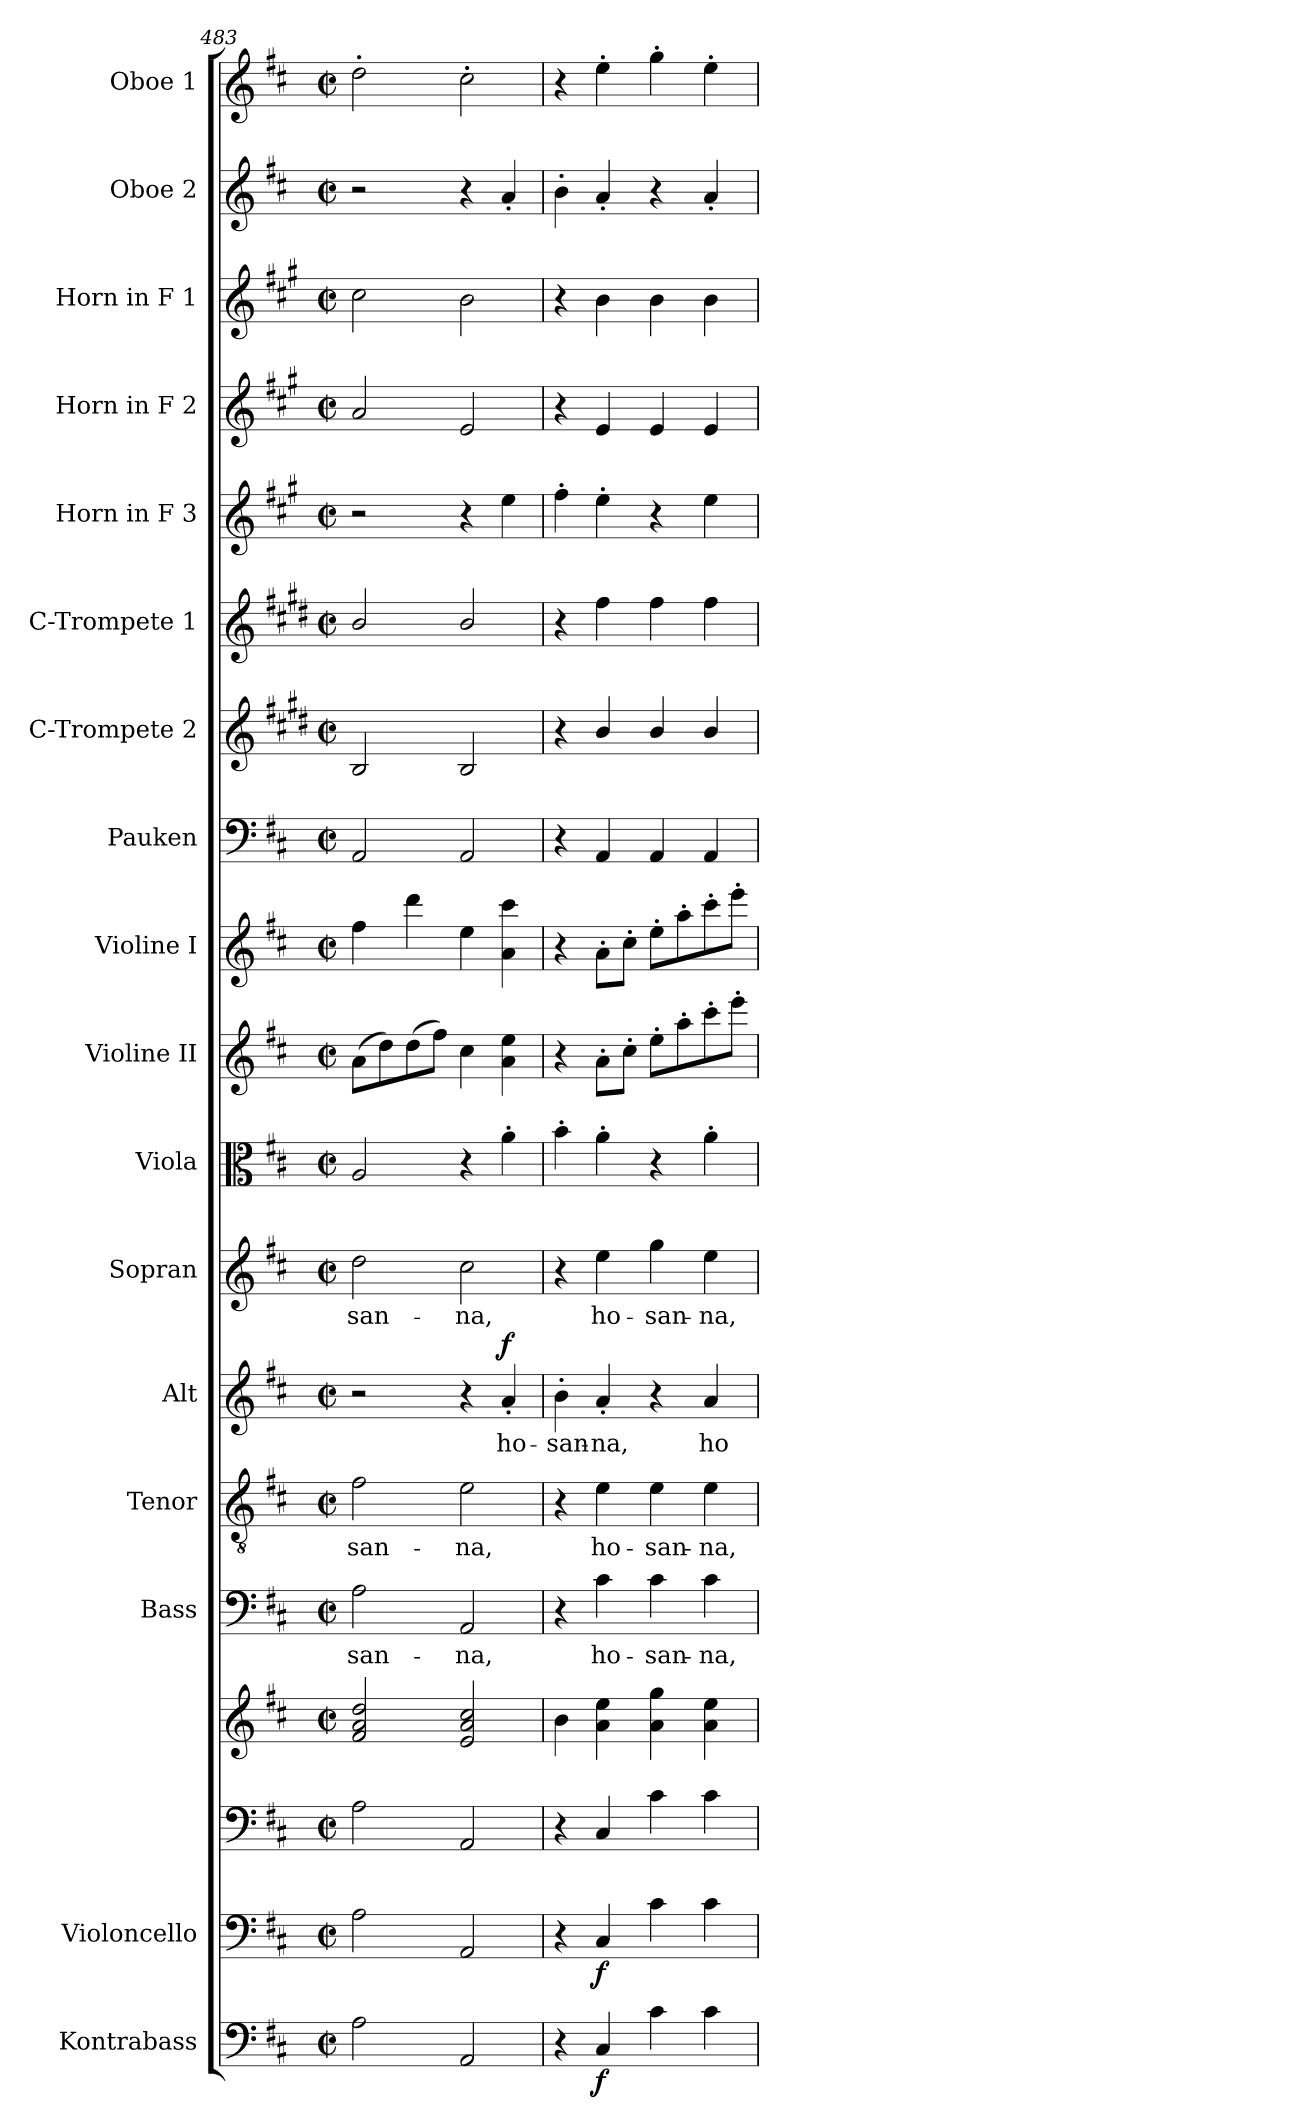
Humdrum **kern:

**kern	**dynam	**kern	**dynam	**kern	**kern	**kern	**text	**kern	**text	**kern	**text	**dynam	**kern	**text	**kern	**kern	**kern	**kern	**kern	**kern	**kern	**kern	**kern	**kern	**kern
*part18	*part18	*part17	*part17	*part16	*part16	*part15	*part15	*part14	*part14	*part13	*part13	*part13	*part12	*part12	*part11	*part10	*part9	*part8	*part7	*part6	*part5	*part4	*part3	*part2	*part1
*staff19	*staff19	*staff18	*staff18	*staff17	*staff16	*staff15	*staff15	*staff14	*staff14	*staff13	*staff13	*staff13	*staff12	*staff12	*staff11	*staff10	*staff9	*staff8	*staff7	*staff6	*staff5	*staff4	*staff3	*staff2	*staff1
*I"Kontrabass	*	*I"Violoncello	*	*	*	*I"Bass	*	*I"Tenor	*	*I"Alt	*	*	*I"Sopran	*	*I"Viola	*I"Violine II	*I"Violine I	*I"Pauken	*I"C-Trompete 2	*I"C-Trompete 1	*I"Horn in F 3	*I"Horn in F 2	*I"Horn in F 1	*I"Oboe 2	*I"Oboe 1
*I'Kb.	*	*I'Vc.	*	*	*	*I'B.	*	*I'T.	*	*I'A.	*	*	*I'S.	*	*I'Vla.	*I'Vl. II	*I'Vl. I	*I'Pk.	*I'C Trp. 2	*I'C Trp. 1	*	*	*	*I'Ob. 2	*I'Ob. 1
*clefF4	*	*clefF4	*	*clefF4	*clefG2	*clefF4	*	*clefGv2	*	*clefG2	*	*	*clefG2	*	*clefC3	*clefG2	*clefG2	*clefF4	*clefG2	*clefG2	*clefG2	*clefG2	*clefG2	*clefG2	*clefG2
*ITrd7c12	*	*	*	*	*	*	*	*	*	*	*	*	*	*	*	*	*	*	*ITrd1c2	*ITrd1c2	*ITrd4c7	*ITrd4c7	*ITrd4c7	*	*
*k[f#c#]	*	*k[f#c#]	*	*k[f#c#]	*k[f#c#]	*k[f#c#]	*	*k[f#c#]	*	*k[f#c#]	*	*	*k[f#c#]	*	*k[f#c#]	*k[f#c#]	*k[f#c#]	*k[f#c#]	*k[f#c#]	*k[f#c#]	*k[f#c#]	*k[f#c#]	*k[f#c#]	*k[f#c#]	*k[f#c#]
*D:	*	*D:	*	*D:	*D:	*D:	*	*D:	*	*D:	*	*	*D:	*	*D:	*D:	*D:	*D:	*D:	*D:	*D:	*D:	*D:	*D:	*D:
*M2/2	*	*M2/2	*	*M2/2	*M2/2	*M2/2	*	*M2/2	*	*M2/2	*	*	*M2/2	*	*M2/2	*M2/2	*M2/2	*M2/2	*M2/2	*M2/2	*M2/2	*M2/2	*M2/2	*M2/2	*M2/2
*met(c|)	*	*met(c|)	*	*met(c|)	*met(c|)	*met(c|)	*	*met(c|)	*	*met(c|)	*	*	*met(c|)	*	*met(c|)	*met(c|)	*met(c|)	*met(c|)	*met(c|)	*met(c|)	*met(c|)	*met(c|)	*met(c|)	*met(c|)	*met(c|)
=483	=483	=483	=483	=483	=483	=483	=483	=483	=483	=483	=483	=483	=483	=483	=483	=483	=483	=483	=483	=483	=483	=483	=483	=483	=483
!	!	!	!	!	!	!	!LO:LY:b	!	!LO:LY:b	!	!	!	!	!LO:LY:b	!	!	!	!	!	!	!	!	!	!	!
2AA\	.	2A\	.	2A\	2f#/ 2a/ 2dd/	2A\	-san-	2f#\	-san-	2r	.	.	2dd\	-san-	2A/	(>8a\L	4ff#\	2AA/	2A/	2a/	2r	2d/	2f#\	2r	2dd'>\
.	.	.	.	.	.	.	.	.	.	.	.	.	.	.	.	8dd\)	.	.	.	.	.	.	.	.	.
.	.	.	.	.	.	.	.	.	.	.	.	.	.	.	.	(>8dd\	4ddd\	.	.	.	.	.	.	.	.
.	.	.	.	.	.	.	.	.	.	.	.	.	.	.	.	8ff#\J)	.	.	.	.	.	.	.	.	.
!	!	!	!	!	!	!	!LO:LY:b	!	!LO:LY:b	!	!	!	!	!LO:LY:b	!	!	!	!	!	!	!	!	!	!	!
2AAA/	.	2AA/	.	2AA/	2e/ 2a/ 2cc#/	2AA/	-na,	2e\	-na,	4r	.	.	2cc#\	-na,	4r	4cc#\	4ee\	2AA/	2A/	2a/	4r	2A/	2e\	4r	2cc#'>\
!	!	!	!	!	!	!	!	!	!	!	!LO:LY:b	!LO:DY:a	!	!	!	!	!	!	!	!	!	!	!	!	!
.	.	.	.	.	.	.	.	.	.	4a'</	ho-	f	.	.	4a'>\	4a\ 4ee\	4a\ 4ccc#\	.	.	.	4a\	.	.	4a'</	.
=484	=484	=484	=484	=484	=484	=484	=484	=484	=484	=484	=484	=484	=484	=484	=484	=484	=484	=484	=484	=484	=484	=484	=484	=484	=484
!	!	!	!	!	!	!	!	!	!	!	!LO:LY:b	!	!	!	!	!	!	!	!	!	!	!	!	!	!
4r	.	4r	.	4r	4b\	4r	.	4r	.	4b'>\	-san-	.	4r	.	4b'>\	4r	4r	4r	4r	4r	4b'>\	4r	4r	4b'>\	4r
!	!LO:DY:b	!	!LO:DY:b	!	!	!	!LO:LY:b	!	!LO:LY:b	!	!LO:LY:b	!	!	!LO:LY:b	!	!	!	!	!	!	!	!	!	!	!
4CC#/	f	4C#/	f	4C#/	4a\ 4ee\	4c#\	ho-	4e\	ho-	4a'</	-na,	.	4ee\	ho-	4a'>\	8a'>\L	8a'>\L	4AA/	4a/	4ee\	4a'>\	4A/	4e\	4a'</	4ee'>\
.	.	.	.	.	.	.	.	.	.	.	.	.	.	.	.	8cc#'>\J	8cc#'>\J	.	.	.	.	.	.	.	.
!	!	!	!	!	!	!	!LO:LY:b	!	!LO:LY:b	!	!	!	!	!LO:LY:b	!	!	!	!	!	!	!	!	!	!	!
4C#\	.	4c#\	.	4c#\	4a\ 4gg\	4c#\	-san-	4e\	-san-	4r	.	.	4gg\	-san-	4r	8ee'>\L	8ee'>\L	4AA/	4a/	4ee\	4r	4A/	4e\	4r	4gg'>\
.	.	.	.	.	.	.	.	.	.	.	.	.	.	.	.	8aa'>\	8aa'>\	.	.	.	.	.	.	.	.
!	!	!	!	!	!	!	!LO:LY:b	!	!LO:LY:b	!	!LO:LY:b	!	!	!LO:LY:b	!	!	!	!	!	!	!	!	!	!	!
4C#\	.	4c#\	.	4c#\	4a\ 4ee\	4c#\	-na,	4e\	-na,	4a/	ho-	.	4ee\	-na,	4a'>\	8ccc#'>\	8ccc#'>\	4AA/	4a/	4ee\	4a\	4A/	4e\	4a'</	4ee'>\
.	.	.	.	.	.	.	.	.	.	.	.	.	.	.	.	8eee'>\J	8eee'>\J	.	.	.	.	.	.	.	.
=	=	=	=	=	=	=	=	=	=	=	=	=	=	=	=	=	=	=	=	=	=	=	=	=	=
*-	*-	*-	*-	*-	*-	*-	*-	*-	*-	*-	*-	*-	*-	*-	*-	*-	*-	*-	*-	*-	*-	*-	*-	*-	*-
